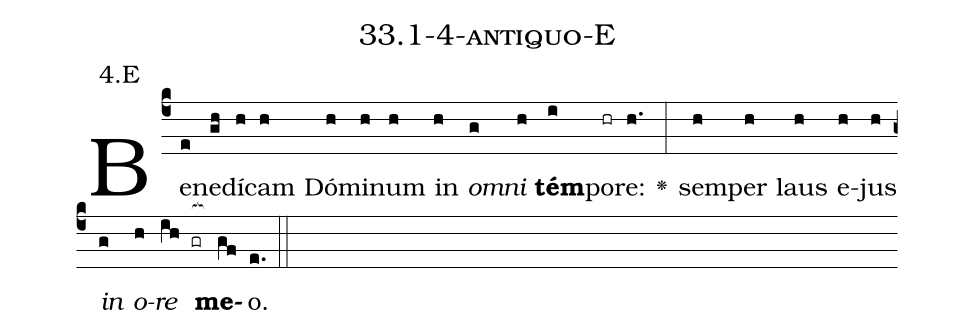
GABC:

name: 33.1-4-antiquo-E;
annotation: 4.E;
%%
(c4)Be(e)ne(gh)dí(h)cam(h) Dó(h)mi(h)num(h) in(h) <i>om</i>(g)<i>ni</i>(h) <b>tém</b>(i)po(hr)re:(h.) <v>\greheightstar</v>(:) sem(h)per(h) laus(h) e(h)jus(h) <i>in</i>(g) <i>o</i>(h)<i>re</i>(ih gr[ocb:1{]) <b>me</b>(gf[ocb:0}])o.(e.) (::)


%E(h) u(g) o(h) u(ih) a(gf) e.(e.) (::)
